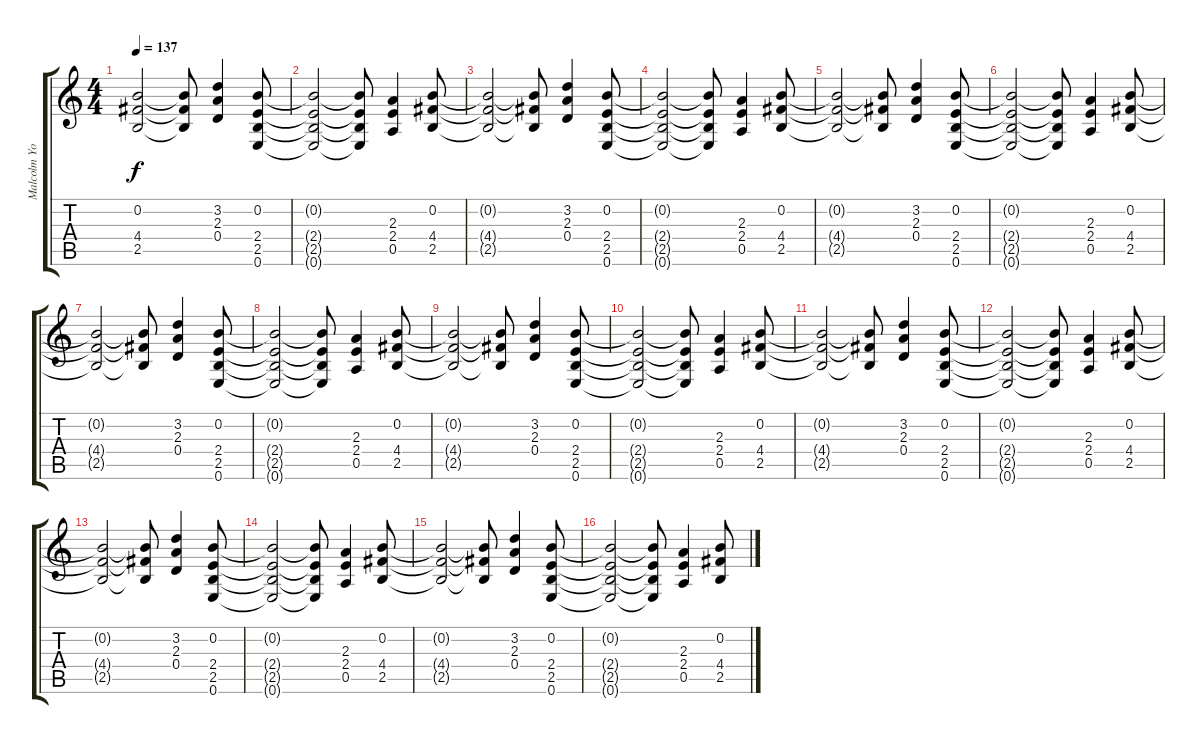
\track ("Malcolm Young" "Malcolm Yo") {instrument overdrivenguitar}
\staff {score tabs}
\tuning (E4 B3 G3 D3 A2 E2) {hide}
\ts (4 4)
\tempo 137
\clef g2
\ks c
(0.2{t} 4.4{t} 2.5{t}).2{dy f} (0.2{t} 4.4{t} 2.5{t}).8 (3.2 2.3 0.4).4 (0.2 2.4 2.5 0.6).8 |
(0.2{t} 2.4{t} 2.5{t} 0.6{t}).2 (0.2{t} 2.4{t} 2.5{t} 0.6{t}).8 (2.3 2.4 0.5).4 (0.2 4.4 2.5).8 |
(0.2{t} 4.4{t} 2.5{t}).2 (0.2{t} 4.4{t} 2.5{t}).8 (3.2 2.3 0.4).4 (0.2 2.4 2.5 0.6).8 |
(0.2{t} 2.4{t} 2.5{t} 0.6{t}).2 (0.2{t} 2.4{t} 2.5{t} 0.6{t}).8 (2.3 2.4 0.5).4 (0.2 4.4 2.5).8 |
(0.2{t} 4.4{t} 2.5{t}).2 (0.2{t} 4.4{t} 2.5{t}).8 (3.2 2.3 0.4).4 (0.2 2.4 2.5 0.6).8 |
(0.2{t} 2.4{t} 2.5{t} 0.6{t}).2 (0.2{t} 2.4{t} 2.5{t} 0.6{t}).8 (2.3 2.4 0.5).4 (0.2 4.4 2.5).8 |
(0.2{t} 4.4{t} 2.5{t}).2 (0.2{t} 4.4{t} 2.5{t}).8 (3.2 2.3 0.4).4 (0.2 2.4 2.5 0.6).8 |
(0.2{t} 2.4{t} 2.5{t} 0.6{t}).2 (0.2{t} 2.4{t} 2.5{t} 0.6{t}).8 (2.3 2.4 0.5).4 (0.2 4.4 2.5).8 |
(0.2{t} 4.4{t} 2.5{t}).2 (0.2{t} 4.4{t} 2.5{t}).8 (3.2 2.3 0.4).4 (0.2 2.4 2.5 0.6).8 |
(0.2{t} 2.4{t} 2.5{t} 0.6{t}).2 (0.2{t} 2.4{t} 2.5{t} 0.6{t}).8 (2.3 2.4 0.5).4 (0.2 4.4 2.5).8 |
(0.2{t} 4.4{t} 2.5{t}).2 (0.2{t} 4.4{t} 2.5{t}).8 (3.2 2.3 0.4).4 (0.2 2.4 2.5 0.6).8 |
(0.2{t} 2.4{t} 2.5{t} 0.6{t}).2 (0.2{t} 2.4{t} 2.5{t} 0.6{t}).8 (2.3 2.4 0.5).4 (0.2 4.4 2.5).8 |
(0.2{t} 4.4{t} 2.5{t}).2 (0.2{t} 4.4{t} 2.5{t}).8 (3.2 2.3 0.4).4 (0.2 2.4 2.5 0.6).8 |
(0.2{t} 2.4{t} 2.5{t} 0.6{t}).2 (0.2{t} 2.4{t} 2.5{t} 0.6{t}).8 (2.3 2.4 0.5).4 (0.2 4.4 2.5).8 |
(0.2{t} 4.4{t} 2.5{t}).2 (0.2{t} 4.4{t} 2.5{t}).8 (3.2 2.3 0.4).4 (0.2 2.4 2.5 0.6).8 |
(0.2{t} 2.4{t} 2.5{t} 0.6{t}).2 (0.2{t} 2.4{t} 2.5{t} 0.6{t}).8 (2.3 2.4 0.5).4 (0.2 4.4 2.5).8
